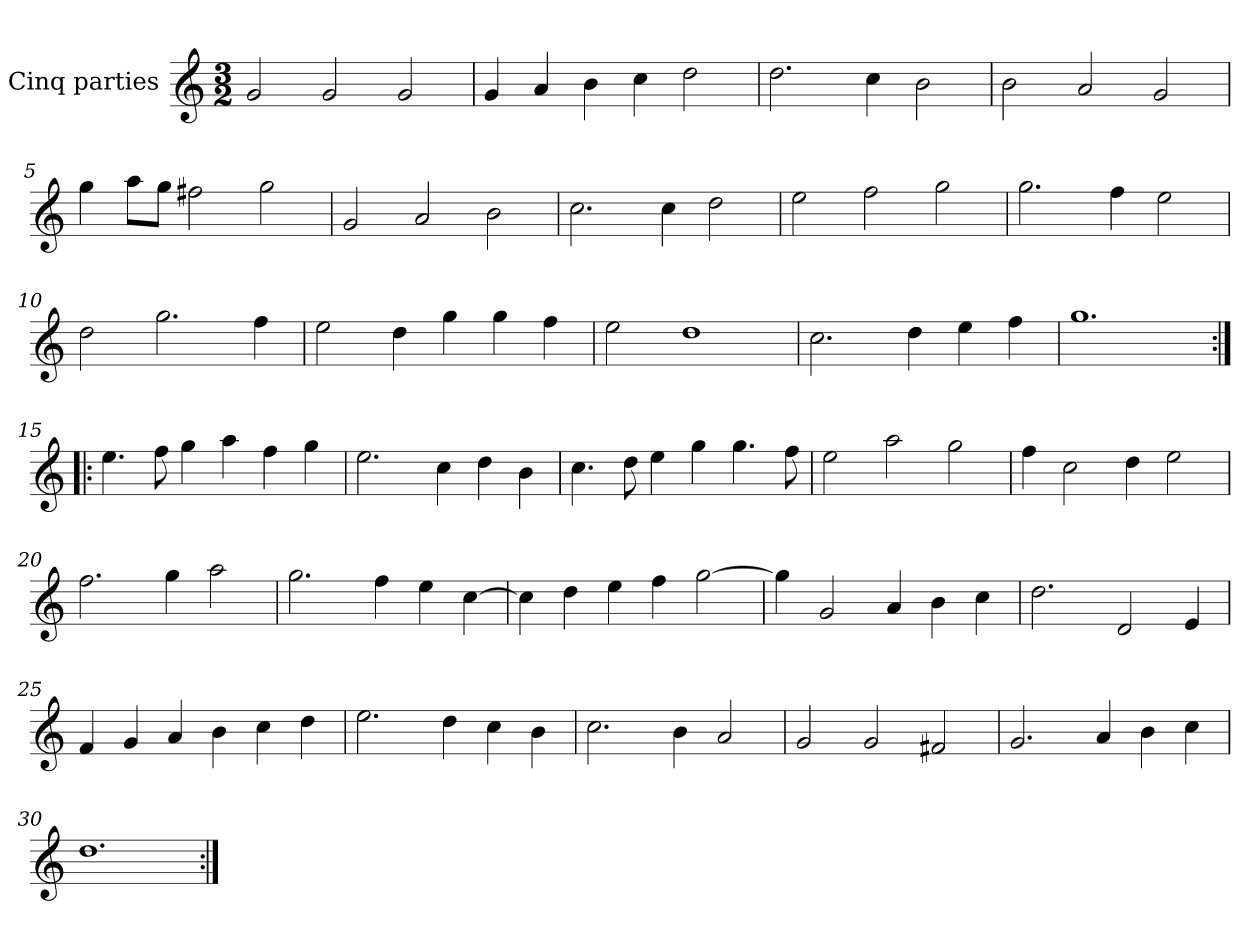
**kern
*part1
*staff1
*I"Cinq parties
*clefG2
*k[]
*M3/2
*MM180
=1
2g/
2g/
2g/
=2
4g/
4a/
4b\
4cc\
2dd\
=3
2.dd\
4cc\
2b\
=4
2b\
2a/
2g/
=5
4gg\
8aa\L
8gg\J
2ff#X\
2gg\
=6
2g/
2a/
2b\
=7
2.cc\
4cc\
2dd\
=8
2ee\
2ff\
2gg\
=9
2.gg\
4ff\
2ee\
=10
2dd\
2.gg\
4ff\
=11
2ee\
4dd\
4gg\
4gg\
4ff\
=12
2ee\
1dd
=13
2.cc\
4dd\
4ee\
4ff\
=14
1.gg
=15:|!|:
4.ee\
8ff\
4gg\
4aa\
4ff\
4gg\
=16
2.ee\
4cc\
4dd\
4b\
=17
4.cc\
8dd\
4ee\
4gg\
4.gg\
8ff\
=18
2ee\
2aa\
2gg\
=19
4ff\
2cc\
4dd\
2ee\
=20
2.ff\
4gg\
2aa\
=21
2.gg\
4ff\
4ee\
[4cc\
=22
4cc\]
4dd\
4ee\
4ff\
[2gg\
=23
4gg\]
2g/
4a/
4b\
4cc\
=24
2.dd\
2d/
4e/
=25
4f/
4g/
4a/
4b\
4cc\
4dd\
=26
2.ee\
4dd\
4cc\
4b\
=27
2.cc\
4b\
2a/
=28
2g/
2g/
2f#X/
=29
2.g/
4a/
4b\
4cc\
=30
1.dd
=:|!
*-
